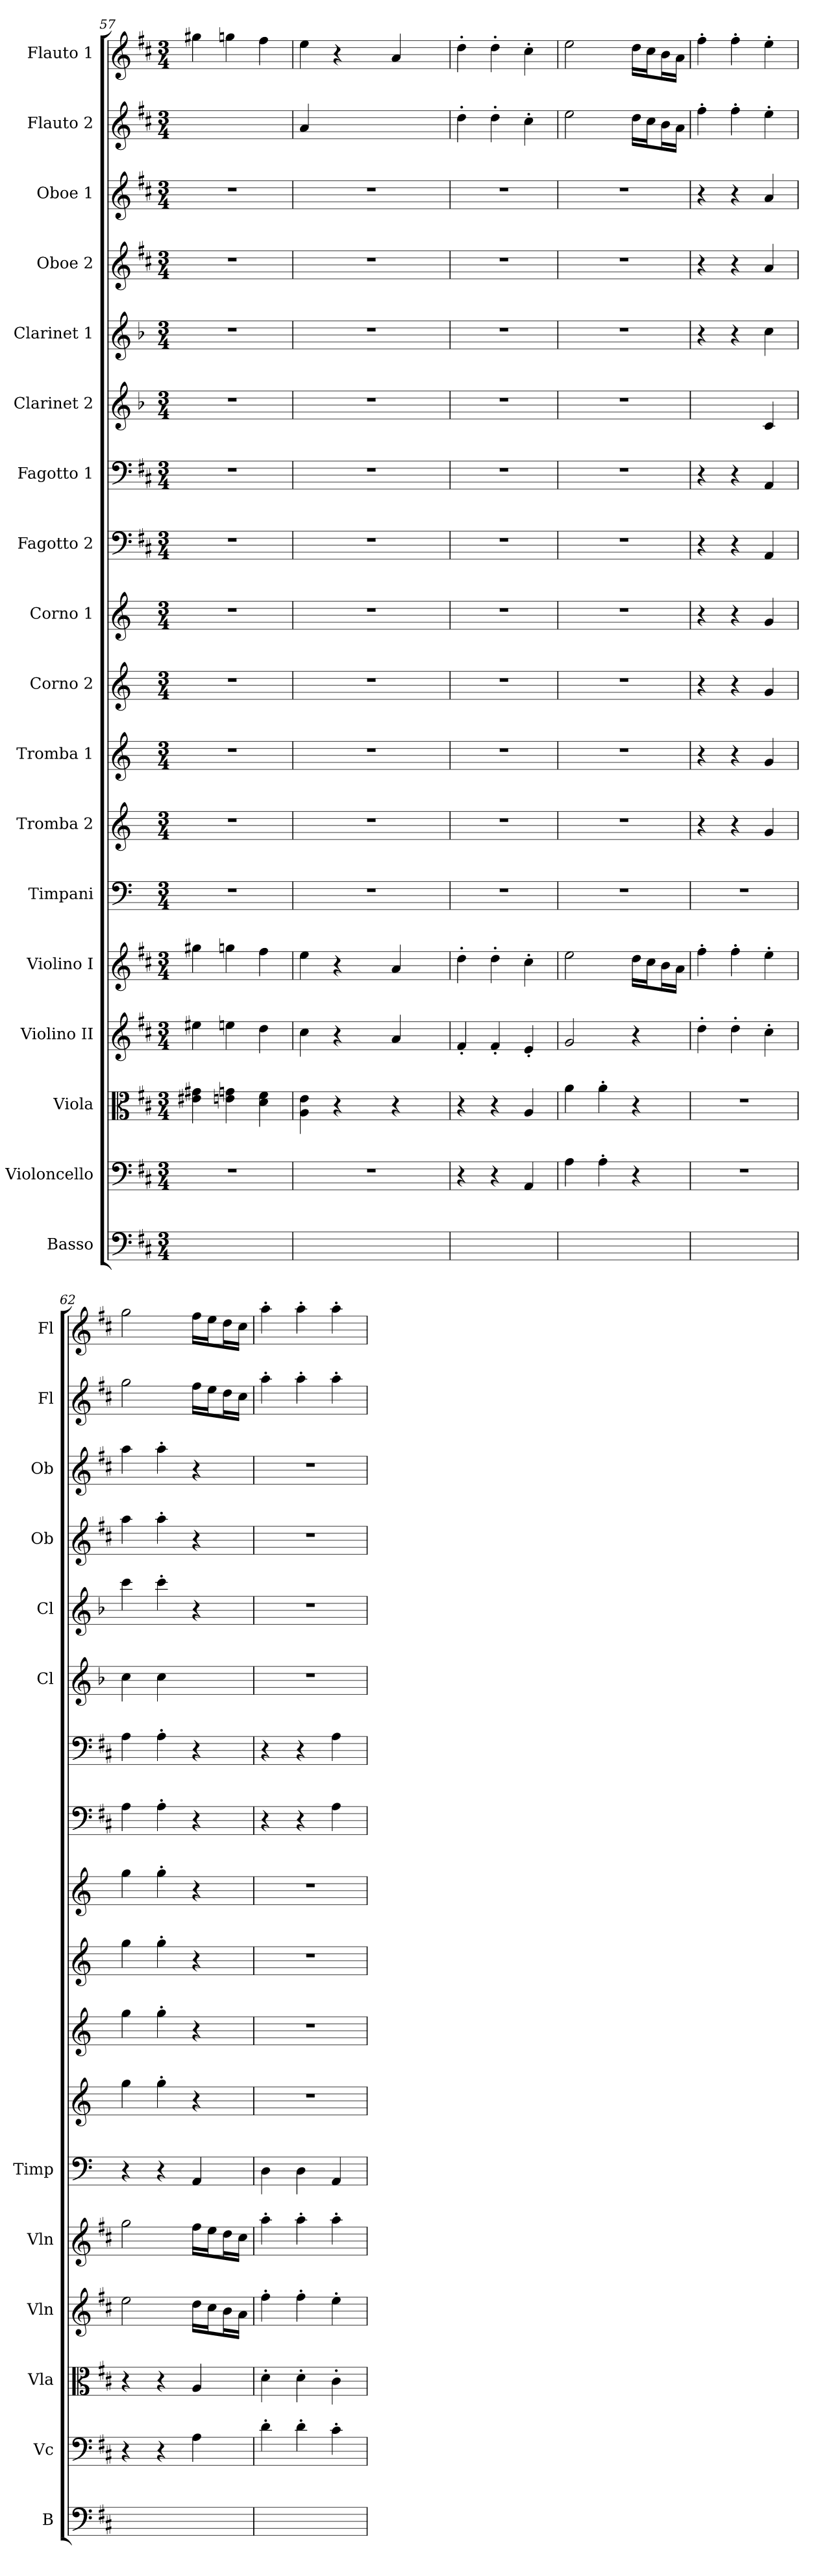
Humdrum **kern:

**kern	**kern	**kern	**kern	**kern	**kern	**kern	**kern	**kern	**kern	**kern	**kern	**kern	**kern	**kern	**kern	**kern	**kern
*part18	*part17	*part16	*part15	*part14	*part13	*part12	*part11	*part10	*part9	*part8	*part7	*part6	*part5	*part4	*part3	*part2	*part1
*staff18	*staff17	*staff16	*staff15	*staff14	*staff13	*staff12	*staff11	*staff10	*staff9	*staff8	*staff7	*staff6	*staff5	*staff4	*staff3	*staff2	*staff1
*I"Basso	*I"Violoncello	*I"Viola	*I"Violino II	*I"Violino I	*I"Timpani	*I"Tromba 2	*I"Tromba 1	*I"Corno 2	*I"Corno 1	*I"Fagotto 2	*I"Fagotto 1	*I"Clarinet 2	*I"Clarinet 1	*I"Oboe 2	*I"Oboe 1	*I"Flauto 2	*I"Flauto 1
*I'B	*I'Vc	*I'Vla	*I'Vln	*I'Vln	*I'Timp	*	*	*	*	*	*	*I'Cl	*I'Cl	*I'Ob	*I'Ob	*I'Fl	*I'Fl
*clefF4	*clefF4	*clefC3	*clefG2	*clefG2	*clefF4	*clefG2	*clefG2	*clefG2	*clefG2	*clefF4	*clefF4	*clefG2	*clefG2	*clefG2	*clefG2	*clefG2	*clefG2
*ITrd7c12	*	*	*	*	*	*ITrd-1c-2	*ITrd-1c-2	*ITrd6c10	*ITrd6c10	*	*	*ITrd2c3	*ITrd2c3	*	*	*	*
*k[f#c#]	*k[f#c#]	*k[f#c#]	*k[f#c#]	*k[f#c#]	*	*	*	*	*	*k[f#c#]	*k[f#c#]	*k[f#c#]	*k[f#c#]	*k[f#c#]	*k[f#c#]	*k[f#c#]	*k[f#c#]
*M3/4	*M3/4	*M3/4	*M3/4	*M3/4	*M3/4	*M3/4	*M3/4	*M3/4	*M3/4	*M3/4	*M3/4	*M3/4	*M3/4	*M3/4	*M3/4	*M3/4	*M3/4
=57	=57	=57	=57	=57	=57	=57	=57	=57	=57	=57	=57	=57	=57	=57	=57	=57	=57
2.ryy	2.r	4e#X 4g#X	4ee#X	4gg#X	2.r	2.r	2.r	2.r	2.r	2.r	2.r	2.r	2.r	2.r	2.r	2.ryy	4gg#X
.	.	4en 4gn	4een	4ggn	.	.	.	.	.	.	.	.	.	.	.	.	4ggn
.	.	4d 4f#	4dd	4ff#	.	.	.	.	.	.	.	.	.	.	.	.	4ff#
=58	=58	=58	=58	=58	=58	=58	=58	=58	=58	=58	=58	=58	=58	=58	=58	=58	=58
2.ryy	2.r	4A 4e	4cc#	4ee	2.r	2.r	2.r	2.r	2.r	2.r	2.r	2.r	2.r	2.r	2.r	4a	4ee
.	.	4r	4r	4r	.	.	.	.	.	.	.	.	.	.	.	16ryy	4r
.	.	.	.	.	.	.	.	.	.	.	.	.	.	.	.	16ryy	.
.	.	.	.	.	.	.	.	.	.	.	.	.	.	.	.	16ryy	.
.	.	.	.	.	.	.	.	.	.	.	.	.	.	.	.	16ryy	.
.	.	4r	4a	4a	.	.	.	.	.	.	.	.	.	.	.	16ryy	4a
.	.	.	.	.	.	.	.	.	.	.	.	.	.	.	.	16ryy	.
.	.	.	.	.	.	.	.	.	.	.	.	.	.	.	.	16ryy	.
.	.	.	.	.	.	.	.	.	.	.	.	.	.	.	.	16ryy	.
=59	=59	=59	=59	=59	=59	=59	=59	=59	=59	=59	=59	=59	=59	=59	=59	=59	=59
2.ryy	4r	4r	4f#'	4dd'	2.r	2.r	2.r	2.r	2.r	2.r	2.r	2.r	2.r	2.r	2.r	4dd'	4dd'
.	4r	4r	4f#'	4dd'	.	.	.	.	.	.	.	.	.	.	.	4dd'	4dd'
.	4AA	4A	4e'	4cc#'	.	.	.	.	.	.	.	.	.	.	.	4cc#'	4cc#'
=60	=60	=60	=60	=60	=60	=60	=60	=60	=60	=60	=60	=60	=60	=60	=60	=60	=60
2.ryy	4A	4a	2g	2ee	2.r	2.r	2.r	2.r	2.r	2.r	2.r	2.r	2.r	2.r	2.r	2ee	2ee
.	4A'	4a'	.	.	.	.	.	.	.	.	.	.	.	.	.	.	.
.	4r	4r	4r	16dd\LL	.	.	.	.	.	.	.	.	.	.	.	16dd\LL	16dd\LL
.	.	.	.	16cc#\J	.	.	.	.	.	.	.	.	.	.	.	16cc#\J	16cc#\J
.	.	.	.	16b\L	.	.	.	.	.	.	.	.	.	.	.	16b\L	16b\L
.	.	.	.	16a\JJ	.	.	.	.	.	.	.	.	.	.	.	16a\JJ	16a\JJ
=61	=61	=61	=61	=61	=61	=61	=61	=61	=61	=61	=61	=61	=61	=61	=61	=61	=61
2.ryy	2.r	2.r	4dd'	4ff#'	2.r	4r	4r	4r	4r	4r	4r	4ryy	4r	4r	4r	4ff#'	4ff#'
.	.	.	4dd'	4ff#'	.	4r	4r	4r	4r	4r	4r	4ryy	4r	4r	4r	4ff#'	4ff#'
.	.	.	4cc#'	4ee'	.	4a	4a	4A	4A	4AA	4AA	4A	4a	4a	4a	4ee'	4ee'
=62	=62	=62	=62	=62	=62	=62	=62	=62	=62	=62	=62	=62	=62	=62	=62	=62	=62
2.ryy	4r	4r	2ee	2gg	4r	4aa	4aa	4a	4a	4A	4A	4a	4aa	4aa	4aa	2gg	2gg
.	4r	4r	.	.	4r	4aa'	4aa'	4a'	4a'	4A'	4A'	4a	4aa'	4aa'	4aa'	.	.
.	4A	4A	16dd\LL	16ff#\LL	4AA	4r	4r	4r	4r	4r	4r	4ryy	4r	4r	4r	16ff#\LL	16ff#\LL
.	.	.	16cc#\J	16ee\J	.	.	.	.	.	.	.	.	.	.	.	16ee\J	16ee\J
.	.	.	16b\L	16dd\L	.	.	.	.	.	.	.	.	.	.	.	16dd\L	16dd\L
.	.	.	16a\JJ	16cc#\JJ	.	.	.	.	.	.	.	.	.	.	.	16cc#\JJ	16cc#\JJ
=63	=63	=63	=63	=63	=63	=63	=63	=63	=63	=63	=63	=63	=63	=63	=63	=63	=63
2.ryy	4d'	4d'	4ff#'	4aa'	4D	2.r	2.r	2.r	2.r	4r	4r	2.r	2.r	2.r	2.r	4aa'	4aa'
.	4d'	4d'	4ff#'	4aa'	4D	.	.	.	.	4r	4r	.	.	.	.	4aa'	4aa'
.	4c#'	4c#'	4ee'	4aa'	4AA	.	.	.	.	4A	4A	.	.	.	.	4aa'	4aa'
=	=	=	=	=	=	=	=	=	=	=	=	=	=	=	=	=	=
*-	*-	*-	*-	*-	*-	*-	*-	*-	*-	*-	*-	*-	*-	*-	*-	*-	*-
